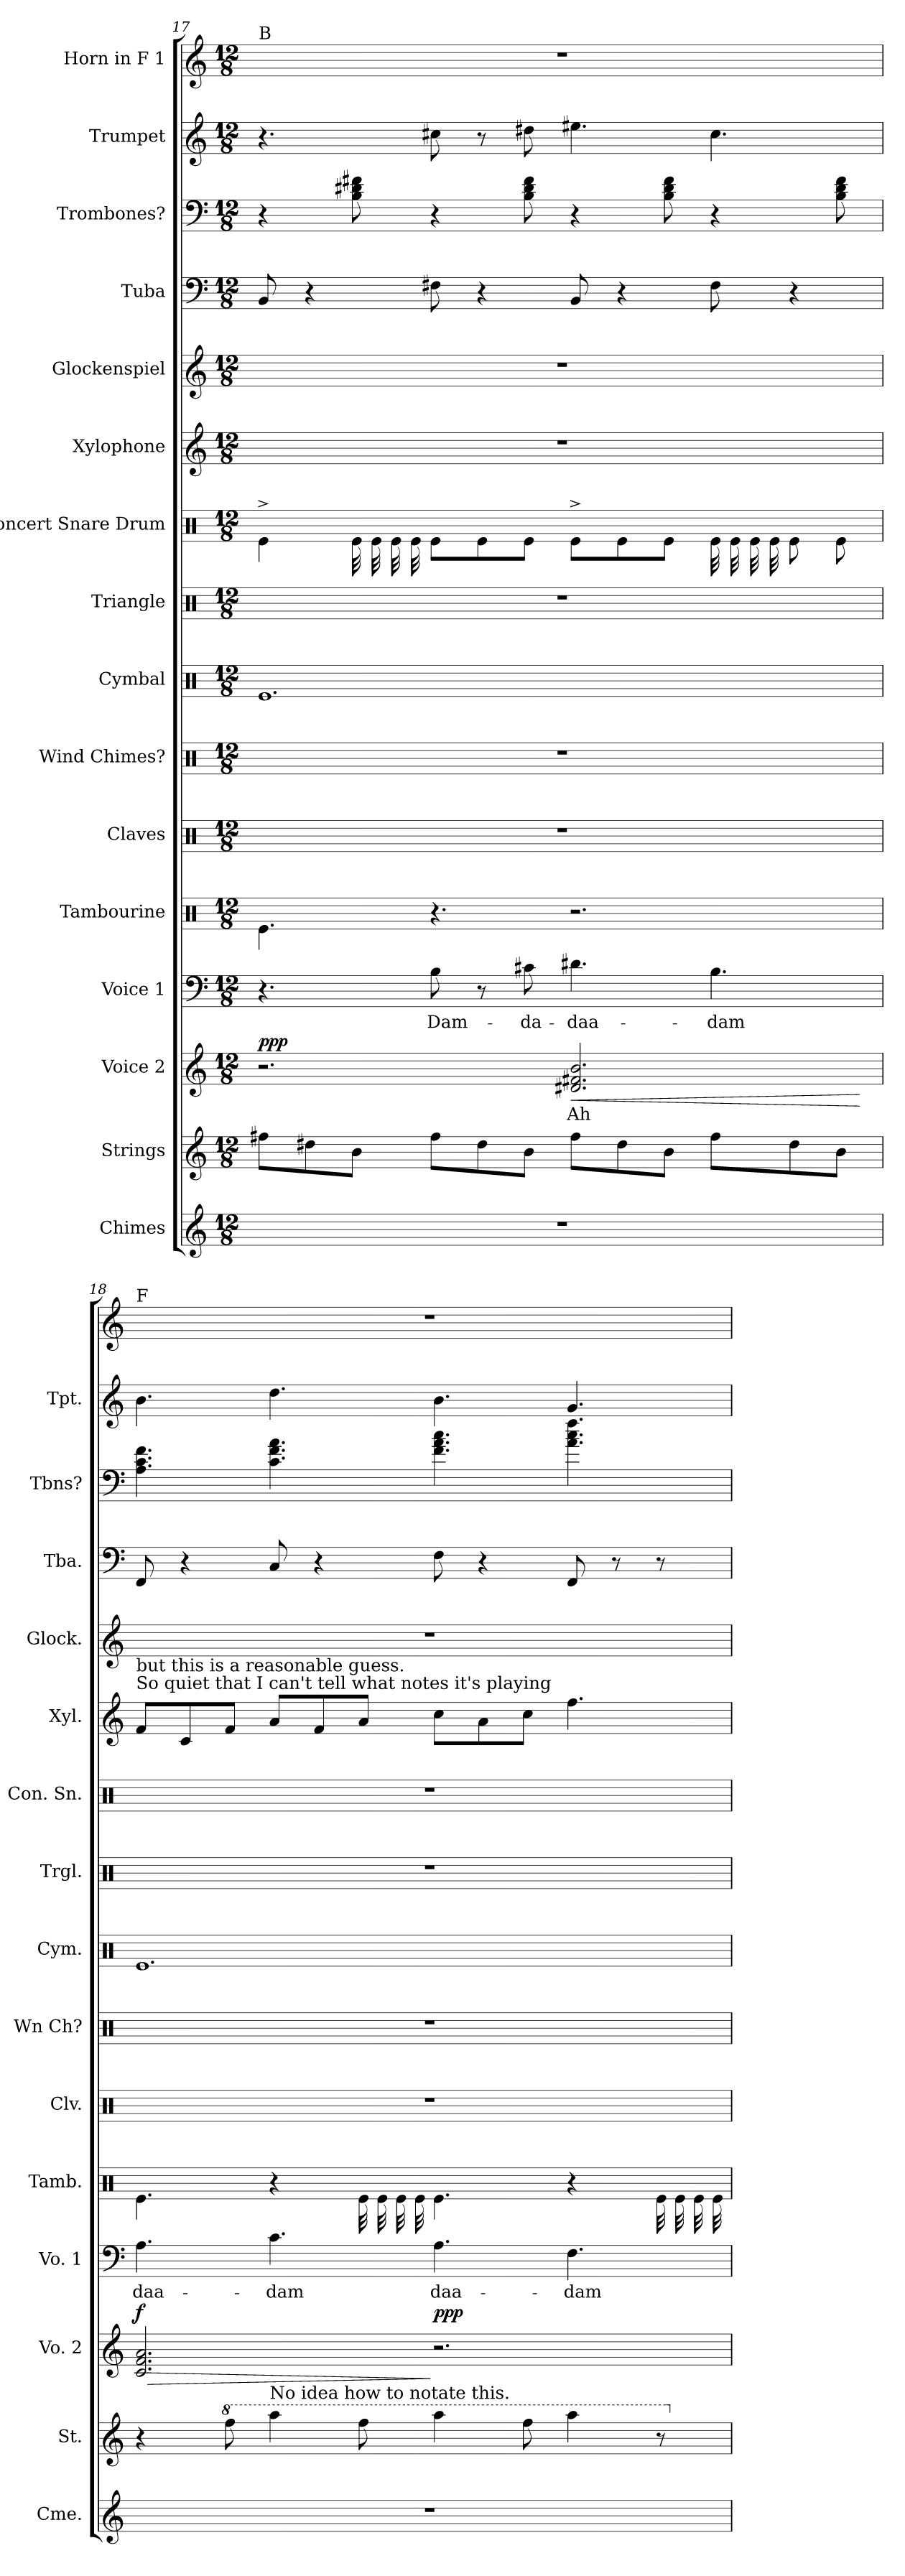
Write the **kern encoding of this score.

**kern	**kern	**kern	**text	**dynam	**kern	**text	**kern	**kern	**kern	**kern	**kern	**kern	**kern	**kern	**kern	**kern	**kern	**kern
*part16	*part15	*part14	*part14	*part14	*part13	*part13	*part12	*part11	*part10	*part9	*part8	*part7	*part6	*part5	*part4	*part3	*part2	*part1
*staff16	*staff15	*staff14	*staff14	*staff14	*staff13	*staff13	*staff12	*staff11	*staff10	*staff9	*staff8	*staff7	*staff6	*staff5	*staff4	*staff3	*staff2	*staff1
*I"Chimes	*I"Strings	*I"Voice 2	*	*	*I"Voice 1	*	*I"Tambourine	*I"Claves	*I"Wind Chimes?	*I"Cymbal	*I"Triangle	*I"Concert Snare Drum	*I"Xylophone	*I"Glockenspiel	*I"Tuba	*I"Trombones?	*I"Trumpet	*I"Horn in F 1
*I'Cme.	*I'St.	*I'Vo. 2	*	*	*I'Vo. 1	*	*I'Tamb.	*I'Clv.	*I'Wn Ch?	*I'Cym.	*I'Trgl.	*I'Con. Sn.	*I'Xyl.	*I'Glock.	*I'Tba.	*I'Tbns?	*I'Tpt.	*
!!LO:PB:g=z
*clefG2	*clefG2	*clefG2	*	*	*clefF4	*	*clefX	*clefX	*clefX	*clefX	*clefX	*clefX	*clefG2	*clefG2	*clefF4	*clefF4	*clefG2	*clefG2
*	*	*	*	*	*	*	*	*	*	*	*	*	*ITrd-7c-12	*ITrd-14c-24	*	*	*ITrd1c2	*ITrd4c7
*k[]	*k[]	*k[]	*	*	*k[]	*	*k[]	*k[]	*k[]	*k[]	*k[]	*k[]	*k[]	*k[]	*k[]	*k[]	*k[b-e-]	*k[b-]
*M12/8	*M12/8	*M12/8	*	*	*M12/8	*	*M12/8	*M12/8	*M12/8	*M12/8	*M12/8	*M12/8	*M12/8	*M12/8	*M12/8	*M12/8	*M12/8	*M12/8
=17	=17	=17	=17	=17	=17	=17	=17	=17	=17	=17	=17	=17	=17	=17	=17	=17	=17	=17
!	!	!	!	!	!	!	!	!	!	!	!	!	!	!	!	!	!	!LO:TX:t=B
!	!	!	!	!LO:DY:b	!	!	!	!	!	!	!	!	!	!	!	!	!	!
1.r	8ff#X\L	2.r	.	ppp	4.r	.	4.Re\	1.r	1.r	1.Re	1.r	4Re^\	1.r	1.r	8BB/	4r	4.r	1.r
.	8dd#X\	.	.	.	.	.	.	.	.	.	.	.	.	.	4r	.	.	.
*	*	*	*	*	*	*	*	*	*	*	*	*tremolo	*	*	*	*	*	*
.	8b\J	.	.	.	.	.	.	.	.	.	.	32Re\	.	.	.	8B\ 8d#X\ 8f#X\	.	.
.	.	.	.	.	.	.	.	.	.	.	.	32Re\	.	.	.	.	.	.
.	.	.	.	.	.	.	.	.	.	.	.	32Re\	.	.	.	.	.	.
.	.	.	.	.	.	.	.	.	.	.	.	32Re\	.	.	.	.	.	.
*	*	*	*	*	*	*	*	*	*	*	*	*Xtremolo	*	*	*	*	*	*
!	!	!	!	!	!	!LO:LY:b	!	!	!	!	!	!	!	!	!	!	!	!
.	8ff#\L	.	.	.	8B\	Dam-	4.r	.	.	.	.	8Re\L	.	.	8F#X\	4r	8bn\	.
.	8dd#\	.	.	.	8r	.	.	.	.	.	.	8Re\	.	.	4r	.	8r	.
!	!	!	!	!	!	!LO:LY:b	!	!	!	!	!	!	!	!	!	!	!	!
.	8b\J	.	.	.	8c#X\	-da-	.	.	.	.	.	8Re\J	.	.	.	8B\ 8d#\ 8f#\	8cc#X\	.
!	!	!	!LO:LY:b	!LO:HP:b	!	!LO:LY:b	!	!	!	!	!	!	!	!	!	!	!	!
.	8ff#\L	2.d#X/ 2.f#X/ 2.b/	Ah	<	4.d#X\	-daa-	2.r	.	.	.	.	8Re^\L	.	.	8BB/	4r	4.dd#X\	.
.	8dd#\	.	.	.	.	.	.	.	.	.	.	8Re\	.	.	4r	.	.	.
.	8b\J	.	.	.	.	.	.	.	.	.	.	8Re\J	.	.	.	8B\ 8d#\ 8f#\	.	.
!	!	!	!	!	!	!LO:LY:b	!	!	!	!	!	!	!	!	!	!	!	!
*	*	*	*	*	*	*	*	*	*	*	*	*tremolo	*	*	*	*	*	*
.	8ff#\L	.	.	.	4.B\	-dam	.	.	.	.	.	32Re\LLL	.	.	8F#\	4r	4.b\	.
.	.	.	.	.	.	.	.	.	.	.	.	32Re\	.	.	.	.	.	.
.	.	.	.	.	.	.	.	.	.	.	.	32Re\	.	.	.	.	.	.
.	.	.	.	.	.	.	.	.	.	.	.	32Re\	.	.	.	.	.	.
*	*	*	*	*	*	*	*	*	*	*	*	*Xtremolo	*	*	*	*	*	*
.	8dd#\	.	.	.	.	.	.	.	.	.	.	8Re\	.	.	4r	.	.	.
.	8b\J	.	.	.	.	.	.	.	.	.	.	8Re\J	.	.	.	8B\ 8d#\ 8f#\	.	.
.	.	.	.	[	.	.	.	.	.	.	.	.	.	.	.	.	.	.
=18	=18	=18	=18	=18	=18	=18	=18	=18	=18	=18	=18	=18	=18	=18	=18	=18	=18	=18
!	!	!	!	!	!	!	!	!	!	!	!	!	!	!	!	!	!	!LO:TX:t=F
!	!	!	!	!	!	!	!	!	!	!	!	!	!LO:TX:a:t=So quiet that I can't tell what notes it's playing	!	!	!	!	!
!	!	!	!	!	!	!	!	!	!	!	!	!	!LO:TX:a:t=but this is a reasonable guess.	!	!	!	!	!
!	!	!	!	!LO:HP:b	!	!LO:LY:b	!	!	!	!	!	!	!	!	!	!	!	!
!	!	!	!	!LO:DY:n=1:b	!	!	!	!	!	!	!	!	!	!	!	!	!	!
1.r	4r	2.c/ 2.f/ 2.a/	.	> f	4.A\	daa-	4.Re\	1.r	1.r	1.Re	1.r	1.r	8ff/L	1.r	8FF/	4.A\ 4.c\ 4.f\	4.a\	1.r
.	.	.	.	.	.	.	.	.	.	.	.	.	8cc/	.	4r	.	.	.
*	*8va	*	*	*	*	*	*	*	*	*	*	*	*	*	*	*	*	*
.	8fff\	.	.	.	.	.	.	.	.	.	.	.	8ff/J	.	.	.	.	.
!	!LO:TX:a:t=No idea how to notate this.	!	!	!	!	!	!	!	!	!	!	!	!	!	!	!	!	!
!	!	!	!	!	!	!LO:LY:b	!	!	!	!	!	!	!	!	!	!	!	!
.	4aaa\	.	.	.	4.c\	-dam	4r	.	.	.	.	.	8aa/L	.	8C/	4.c\ 4.f\ 4.a\	4.cc\	.
.	.	.	.	.	.	.	.	.	.	.	.	.	8ff/	.	4r	.	.	.
*	*	*	*	*	*	*	*tremolo	*	*	*	*	*	*	*	*	*	*	*
.	8fff\	.	.	.	.	.	32Re\	.	.	.	.	.	8aa/J	.	.	.	.	.
.	.	.	.	.	.	.	32Re\	.	.	.	.	.	.	.	.	.	.	.
.	.	.	.	.	.	.	32Re\	.	.	.	.	.	.	.	.	.	.	.
.	.	.	.	.	.	.	32Re\	.	.	.	.	.	.	.	.	.	.	.
*	*	*	*	*	*	*	*Xtremolo	*	*	*	*	*	*	*	*	*	*	*
!	!	!	!	!LO:DY:n=2:b	!	!LO:LY:b	!	!	!	!	!	!	!	!	!	!	!	!
.	4aaa\	2.r	.	] ppp	4.A\	daa-	4.Re\	.	.	.	.	.	8ccc\L	.	8F\	4.f\ 4.a\ 4.cc\	4.a\	.
.	.	.	.	.	.	.	.	.	.	.	.	.	8aa\	.	4r	.	.	.
.	8fff\	.	.	.	.	.	.	.	.	.	.	.	8ccc\J	.	.	.	.	.
!	!	!	!	!	!	!LO:LY:b	!	!	!	!	!	!	!	!	!	!	!	!
.	4aaa\	.	.	.	4.F\	-dam	4r	.	.	.	.	.	4.fff\	.	8FF/	4.a\ 4.cc\ 4.ff\	4.f/	.
.	.	.	.	.	.	.	.	.	.	.	.	.	.	.	8r	.	.	.
*	*	*	*	*	*	*	*tremolo	*	*	*	*	*	*	*	*	*	*	*
.	8r	.	.	.	.	.	32Re\	.	.	.	.	.	.	.	8r	.	.	.
.	.	.	.	.	.	.	32Re\	.	.	.	.	.	.	.	.	.	.	.
.	.	.	.	.	.	.	32Re\	.	.	.	.	.	.	.	.	.	.	.
.	.	.	.	.	.	.	32Re\	.	.	.	.	.	.	.	.	.	.	.
*	*	*	*	*	*	*	*Xtremolo	*	*	*	*	*	*	*	*	*	*	*
*	*X8va	*	*	*	*	*	*	*	*	*	*	*	*	*	*	*	*	*
=	=	=	=	=	=	=	=	=	=	=	=	=	=	=	=	=	=	=
*-	*-	*-	*-	*-	*-	*-	*-	*-	*-	*-	*-	*-	*-	*-	*-	*-	*-	*-
